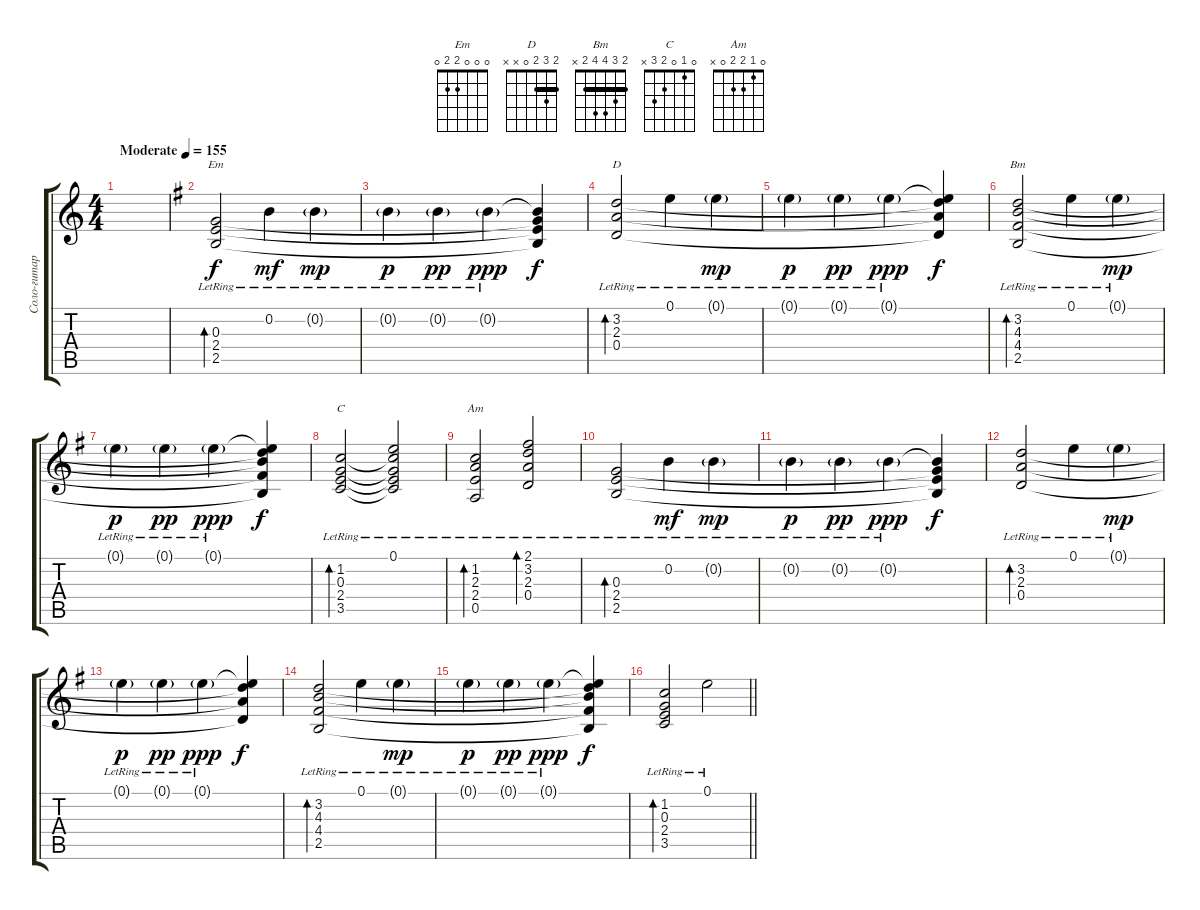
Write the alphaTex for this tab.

\track ("Соло-гитара" "Соло-гитар") {instrument electricguitarjazz}
\staff {score tabs}
\tuning (E4 B3 G3 D3 A2 E2) {hide}
\chord ("Em" 0 0 0 2 2 0)
\chord ("D" 2 3 2 0 x x) {barre 2}
\chord ("Bm" 2 3 4 4 2 x) {barre 2}
\chord ("C" 0 1 0 2 3 x)
\chord ("Am" 0 1 2 2 0 x)
\ts (4 4)
\tempo (155 "Moderate")
\clef g2
\ks c
|
\ks eminor
(0.3{lr} 2.4{lr} 2.5{lr}).2{bd 60 ch "Em"} 0.2{lr}.4{dy mf} 0.2{g lr}.4{dy mp} |
0.2{g lr}.4{dy p} 0.2{g lr}.4{dy pp} 0.2{g lr}.4{dy ppp} (0.2{t} 0.3{t} 2.4{t} 2.5{t}).4{dy f} |
(3.2{lr} 2.3{lr} 0.4{lr}).2{bd 60 ch "D"} 0.1{lr}.4 0.1{g lr}.4{dy mp} |
0.1{g lr}.4{dy p} 0.1{g lr}.4{dy pp} 0.1{g lr}.4{dy ppp} (0.1{t} 3.2{t} 2.3{t} 0.4{t}).4{dy f} |
(3.2{lr} 4.3{lr} 4.4{lr} 2.5{lr}).2{bd 120 ch "Bm"} 0.1{lr}.4 0.1{g lr}.4{dy mp} |
0.1{g lr}.4{dy p} 0.1{g lr}.4{dy pp} 0.1{g lr}.4{dy ppp} (0.1{t} 3.2{t} 4.3{t} 4.4{t} 2.5{t}).4{dy f} |
(1.2{lr} 0.3{lr} 2.4{lr} 3.5{lr}).2{bd 60 ch "C"} (0.1{lr} 1.2{t} 0.3{t} 2.4{t} 3.5{t}).2 |
(1.2{lr} 2.3{lr} 2.4{lr} 0.5{lr}).2{bd 60 ch "Am"} (2.1{lr} 3.2{lr} 2.3{lr} 0.4{lr}).2{bd 60} |
(0.3{lr} 2.4{lr} 2.5{lr}).2{bd 60} 0.2{lr}.4{dy mf} 0.2{g lr}.4{dy mp} |
0.2{g lr}.4{dy p} 0.2{g lr}.4{dy pp} 0.2{g lr}.4{dy ppp} (0.2{t} 0.3{t} 2.4{t} 2.5{t}).4{dy f} |
(3.2{lr} 2.3{lr} 0.4{lr}).2{bd 120} 0.1{lr}.4 0.1{g lr}.4{dy mp} |
0.1{g lr}.4{dy p} 0.1{g lr}.4{dy pp} 0.1{g lr}.4{dy ppp} (0.1{t} 3.2{t} 2.3{t} 0.4{t}).4{dy f} |
(3.2{lr} 4.3{lr} 4.4{lr} 2.5{lr}).2{bd 120} 0.1{lr}.4 0.1{g lr}.4{dy mp} |
0.1{g lr}.4{dy p} 0.1{g lr}.4{dy pp} 0.1{g lr}.4{dy ppp} (0.1{t} 3.2{t} 4.3{t} 4.4{t} 2.5{t}).4{dy f} |
\barLineRight lightlight
(1.2{lr} 0.3{lr} 2.4{lr} 3.5{lr}).2{bd 60} 0.1{lr}.2
